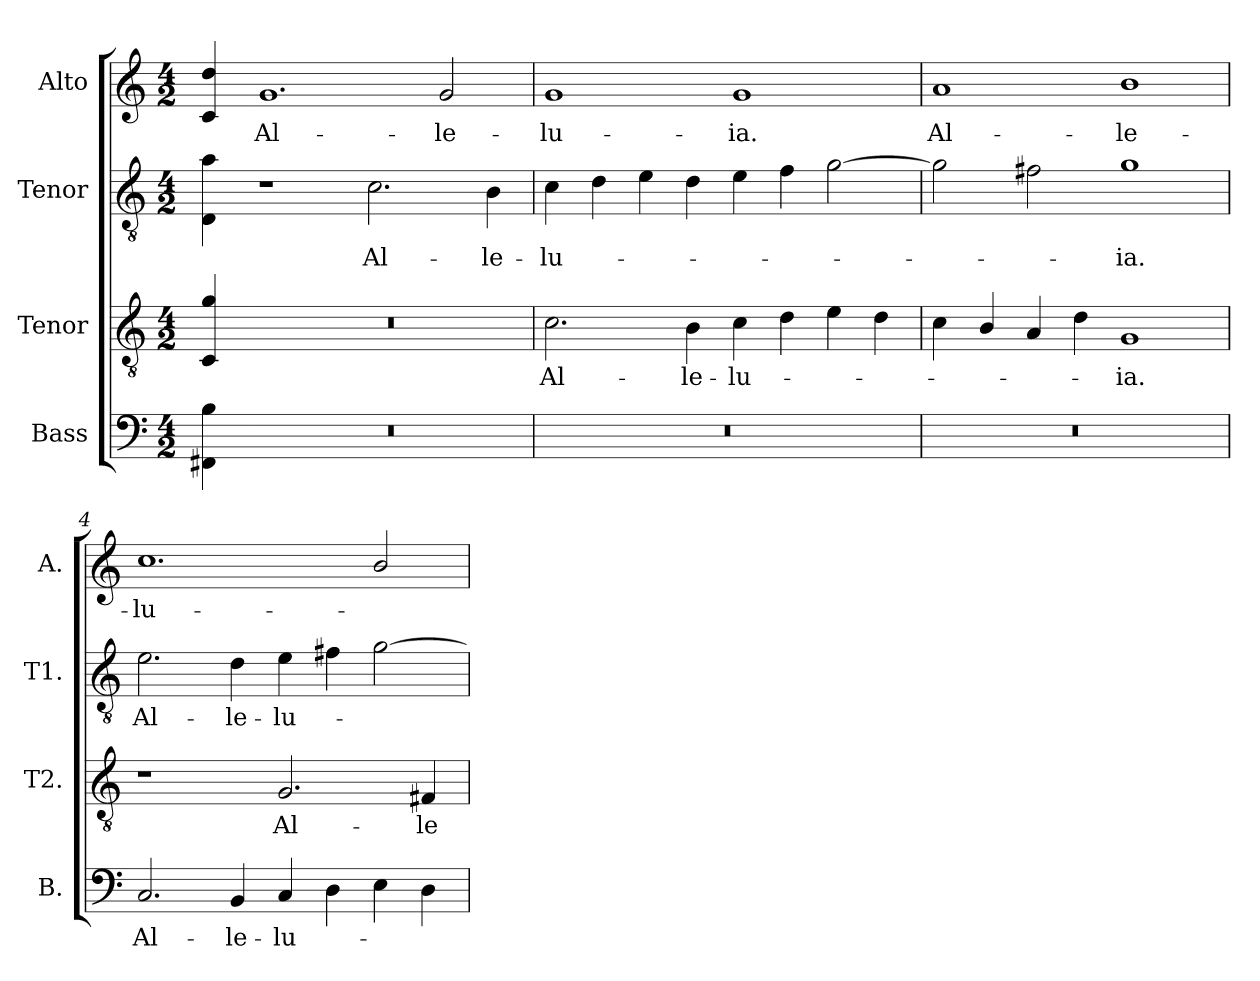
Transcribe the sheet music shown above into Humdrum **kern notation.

**kern	**text	**kern	**text	**kern	**text	**kern	**text
*part4	*part4	*part3	*part3	*part2	*part2	*part1	*part1
*staff4	*staff4	*staff3	*staff3	*staff2	*staff2	*staff1	*staff1
*I"Bass	*	*I"Tenor	*	*I"Tenor	*	*I"Alto	*
*I'B.	*	*I'T2.	*	*I'T1.	*	*I'A.	*
!!LO:PB:g=z
*clefF4	*	*clefGv2	*	*clefGv2	*	*clefG2	*
*	*	*ITrd7c12	*	*ITrd7c12	*	*	*
*k[]	*	*k[]	*	*k[]	*	*k[]	*
*C:	*	*C:	*	*C:	*	*C:	*
*M4/2	*	*M4/2	*	*M4/2	*	*M4/2	*
=	=	=	=	=	=	=	=
4FF#Xi\ 4Bi	.	4CCi/ 4Gi	.	4DDi\ 4Ai	.	4ci/ 4ddi	.
=1-	=1-	=1-	=1-	=1-	=1-	=1-	=1-
!LO:N:vis=1	!	!LO:N:vis=1	!	!	!	!	!
!	!	!	!	!	!	!	!LO:LY:b:color=#000000
0r	.	0r	.	1r	.	1.gi	Al-
!	!	!	!	!	!LO:LY:b:color=#000000	!	!
.	.	.	.	2.Ci\	Al-	.	.
!	!	!	!	!	!	!	!LO:LY:b:color=#000000
.	.	.	.	.	.	2gi/	-le-
!	!	!	!	!	!LO:LY:b:color=#000000	!	!
.	.	.	.	4BBi\	-le-	.	.
=2	=2	=2	=2	=2	=2	=2	=2
!LO:N:vis=1	!	!	!	!	!	!	!
!	!	!	!LO:LY:b:color=#000000	!	!	!	!
!	!	!	!	!	!LO:LY:b:color=#000000	!	!
!	!	!	!	!	!	!	!LO:LY:b:color=#000000
0r	.	2.Ci\	Al-	4Ci\	-lu-	1gi	-lu-
.	.	.	.	4Di\	.	.	.
.	.	.	.	4Ei\	.	.	.
!	!	!	!LO:LY:b:color=#000000	!	!	!	!
.	.	4BBi\	-le-	4Di\	.	.	.
!	!	!	!LO:LY:b:color=#000000	!	!	!	!
!	!	!	!	!	!	!	!LO:LY:b:color=#000000
.	.	4Ci\	-lu-	4Ei\	.	1gi	-ia.
.	.	4Di\	.	4Fi\	.	.	.
.	.	4Ei\	.	[2Gi\	.	.	.
.	.	4Di\	.	.	.	.	.
=3	=3	=3	=3	=3	=3	=3	=3
!LO:N:vis=1	!	!	!	!	!	!	!
!	!	!	!	!	!	!	!LO:LY:b:color=#000000
0r	.	4Ci\	.	2Gi\]	.	1ai	Al-
.	.	4BBi/	.	.	.	.	.
.	.	4AAi/	.	2F#Xi\	.	.	.
.	.	4Di\	.	.	.	.	.
!	!	!	!LO:LY:b:color=#000000	!	!	!	!
!	!	!	!	!	!LO:LY:b:color=#000000	!	!
!	!	!	!	!	!	!	!LO:LY:b:color=#000000
.	.	1GGi	-ia.	1Gi	-ia.	1bi	-le-
=4	=4	=4	=4	=4	=4	=4	=4
!	!LO:LY:b:color=#000000	!	!	!	!	!	!
!	!	!	!	!	!LO:LY:b:color=#000000	!	!
!	!	!	!	!	!	!	!LO:LY:b:color=#000000
2.Ci/	Al-	1r	.	2.Ei\	Al-	1.cci	-lu-
!	!LO:LY:b:color=#000000	!	!	!	!	!	!
!	!	!	!	!	!LO:LY:b:color=#000000	!	!
4BBi/	-le-	.	.	4Di\	-le-	.	.
!	!LO:LY:b:color=#000000	!	!	!	!	!	!
!	!	!	!LO:LY:b:color=#000000	!	!	!	!
!	!	!	!	!	!LO:LY:b:color=#000000	!	!
4Ci/	-lu-	2.GGi/	Al-	4Ei\	-lu-	.	.
4Di\	.	.	.	4F#Xi\	.	.	.
4Ei\	.	.	.	[2Gi\	.	2bi/	.
!	!	!	!LO:LY:b:color=#000000	!	!	!	!
4Di\	.	4FF#Xi/	-le-	.	.	.	.
=	=	=	=	=	=	=	=
*-	*-	*-	*-	*-	*-	*-	*-
